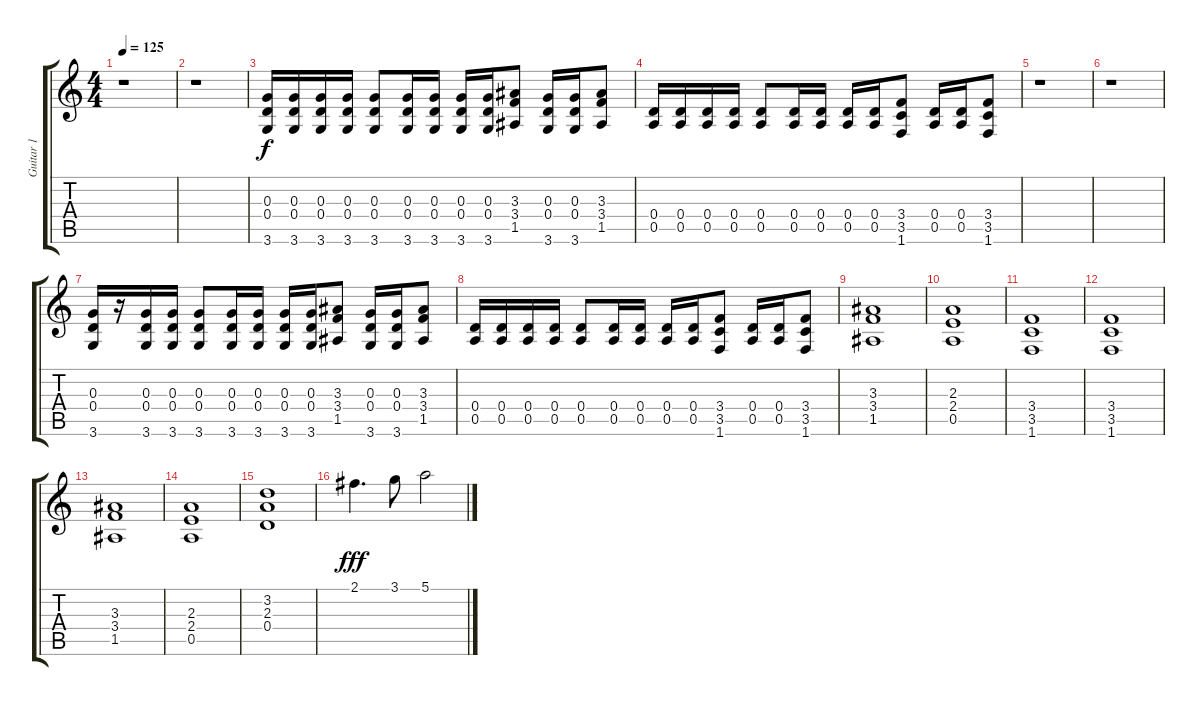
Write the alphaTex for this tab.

\track ("Guitar 1" "Guitar 1") {instrument distortionguitar}
\staff {score tabs}
\tuning (E4 B3 G3 D3 A2 E2) {hide}
\ts (4 4)
\tempo 125
\clef g2
\ks c
r.1{dy f} |
r.1 |
(0.3 0.4 3.6).16 (0.3 0.4 3.6).16 (0.3 0.4 3.6).16 (0.3 0.4 3.6).16 (0.3 0.4 3.6).8 (0.3 0.4 3.6).16 (0.3 0.4 3.6).16 (0.3 0.4 3.6).16 (0.3 0.4 3.6).16 (3.3 3.4 1.5).8 (0.3 0.4 3.6).16 (0.3 0.4 3.6).16 (3.3 3.4 1.5).8 |
(0.4 0.5).16 (0.4 0.5).16 (0.4 0.5).16 (0.4 0.5).16 (0.4 0.5).8 (0.4 0.5).16 (0.4 0.5).16 (0.4 0.5).16 (0.4 0.5).16 (3.4 3.5 1.6).8 (0.4 0.5).16 (0.4 0.5).16 (3.4 3.5 1.6).8 |
r.1 |
r.1 |
(0.3 0.4 3.6).16 r.16 (0.3 0.4 3.6).16 (0.3 0.4 3.6).16 (0.3 0.4 3.6).8 (0.3 0.4 3.6).16 (0.3 0.4 3.6).16 (0.3 0.4 3.6).16 (0.3 0.4 3.6).16 (3.3 3.4 1.5).8 (0.3 0.4 3.6).16 (0.3 0.4 3.6).16 (3.3 3.4 1.5).8 |
(0.4 0.5).16 (0.4 0.5).16 (0.4 0.5).16 (0.4 0.5).16 (0.4 0.5).8 (0.4 0.5).16 (0.4 0.5).16 (0.4 0.5).16 (0.4 0.5).16 (3.4 3.5 1.6).8 (0.4 0.5).16 (0.4 0.5).16 (3.4 3.5 1.6).8 |
(3.3 3.4 1.5).1 |
(2.3 2.4 0.5).1 |
(3.4 3.5 1.6).1 |
(3.4 3.5 1.6).1 |
(3.3 3.4 1.5).1 |
(2.3 2.4 0.5).1 |
(3.2 2.3 0.4).1 |
2.1.4{d dy fff} 3.1.8 5.1.2
